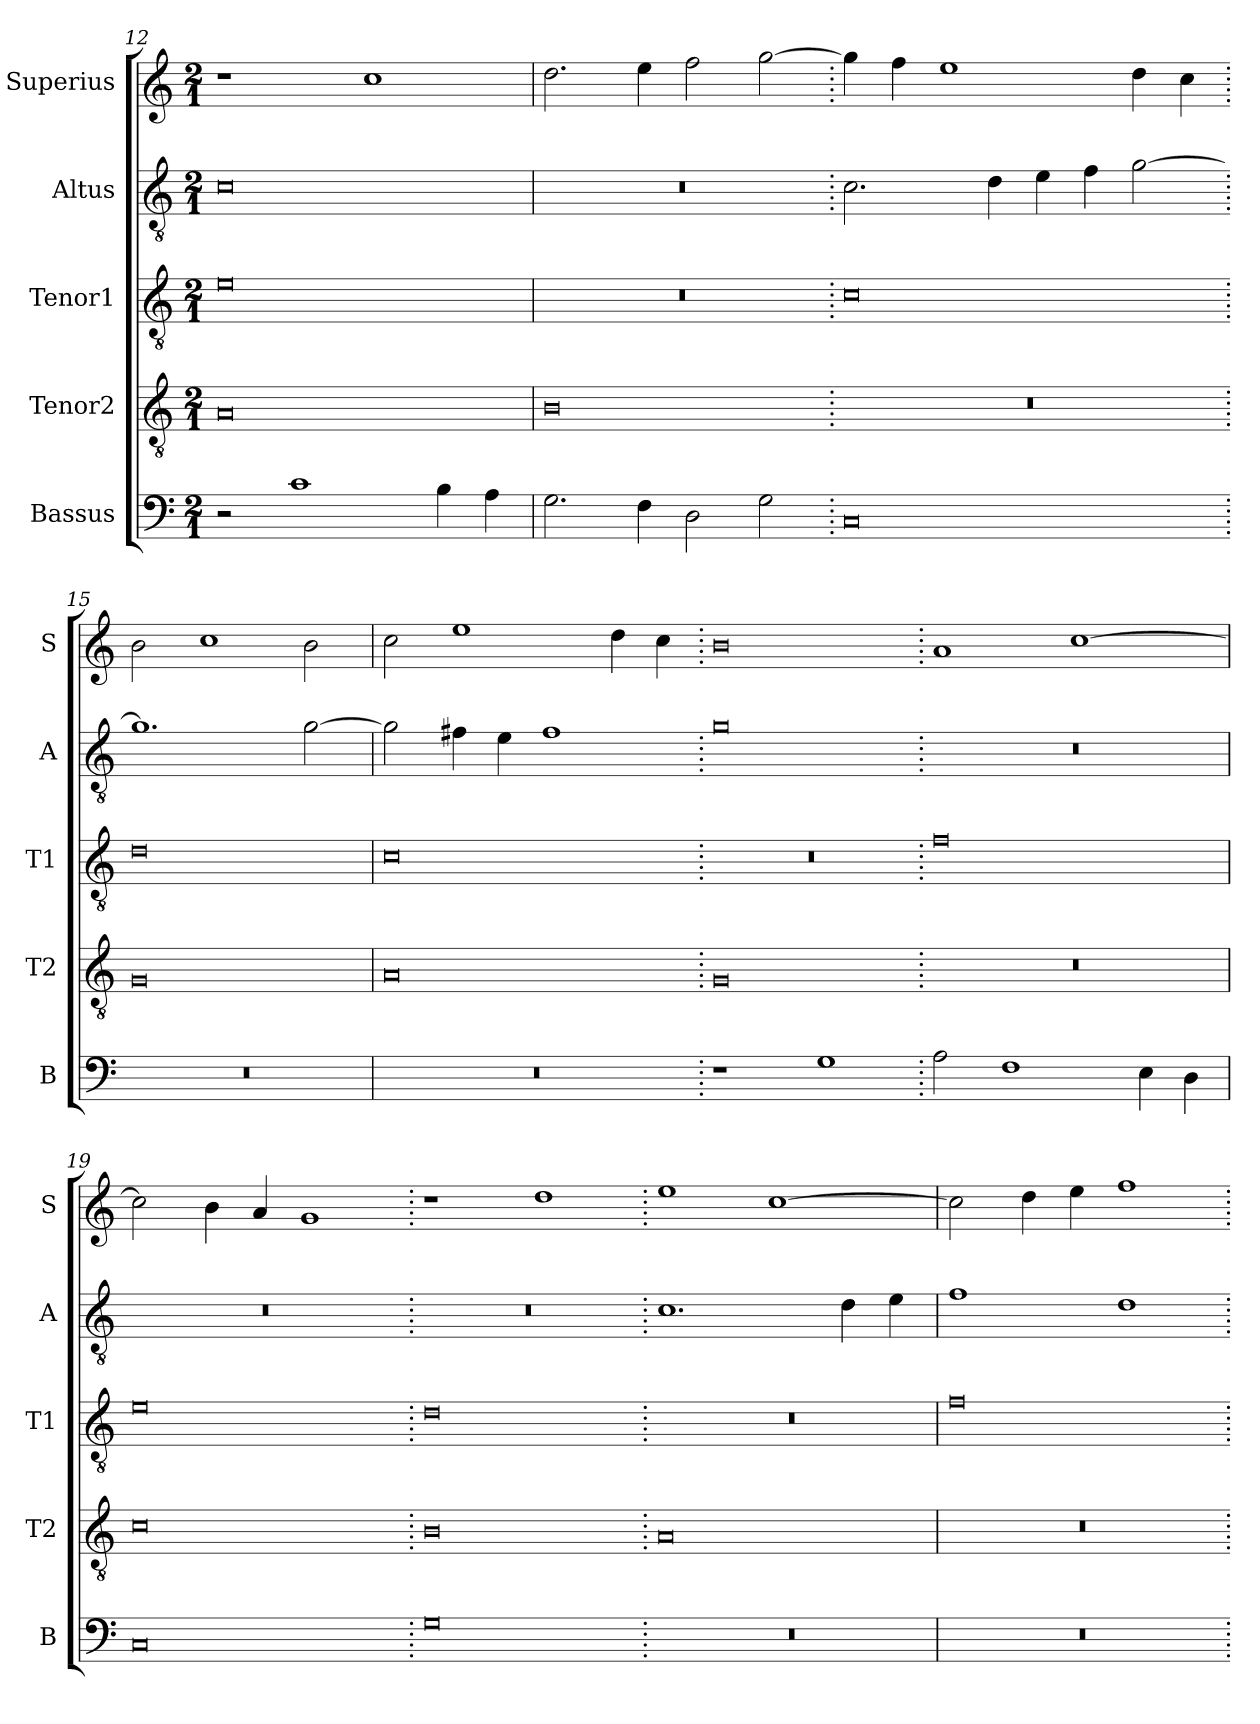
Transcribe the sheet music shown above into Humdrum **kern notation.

**kern	**kern	**kern	**kern	**kern
*part5	*part4	*part3	*part2	*part1
*staff5	*staff4	*staff3	*staff2	*staff1
*I"Bassus	*I"Tenor2	*I"Tenor1	*I"Altus	*I"Superius
*I'B	*I'T2	*I'T1	*I'A	*I'S
*clefF4	*clefGv2	*clefGv2	*clefGv2	*clefG2
*k[]	*k[]	*k[]	*k[]	*k[]
*M2/1	*M2/1	*M2/1	*M2/1	*M2/1
=12	=12	=12	=12	=12
2r	0A	0e	0c	1r
1c	.	.	.	.
.	.	.	.	1cc
4B\	.	.	.	.
4A\	.	.	.	.
=13	=13	=13	=13	=13
2.G\	0B	0r	0r	2.dd\
4F\	.	.	.	4ee\
2D\	.	.	.	2ff\
2G\	.	.	.	[2gg\
=14.	=14.	=14.	=14.	=14.
0C	0r	0c	2.c\	4gg\]
.	.	.	.	4ff\
.	.	.	.	1ee
.	.	.	4d\	.
.	.	.	4e\	.
.	.	.	4f\	.
.	.	.	[2g\	4dd\
.	.	.	.	4cc\
=15.	=15.	=15.	=15.	=15.
0r	0G	0d	1.g]	2b\
.	.	.	.	1cc
.	.	.	[2g\	2b\
=16	=16	=16	=16	=16
0r	0A	0c	2g\]	2cc\
.	.	.	4f#X\	1ee
.	.	.	4e\	.
.	.	.	1f#	.
.	.	.	.	4dd\
.	.	.	.	4cc\
=17.	=17.	=17.	=17.	=17.
1r	0G	0r	0g	0b
1G	.	.	.	.
=18.	=18.	=18.	=18.	=18.
2A\	0r	0f	0r	1a
1F	.	.	.	.
.	.	.	.	[1cc
4E\	.	.	.	.
4D\	.	.	.	.
=19	=19	=19	=19	=19
0C	0c	0e	0r	2cc\]
.	.	.	.	4b\
.	.	.	.	4a/
.	.	.	.	1g
=20.	=20.	=20.	=20.	=20.
0G	0B	0d	0r	1r
.	.	.	.	1dd
=21.	=21.	=21.	=21.	=21.
0r	0A	0r	1.c	1ee
.	.	.	.	[1cc
.	.	.	4d\	.
.	.	.	4e\	.
=22	=22	=22	=22	=22
0r	0r	0f	1f	2cc\]
.	.	.	.	4dd\
.	.	.	.	4ee\
.	.	.	1d	1ff
=.	=.	=.	=.	=.
*-	*-	*-	*-	*-
